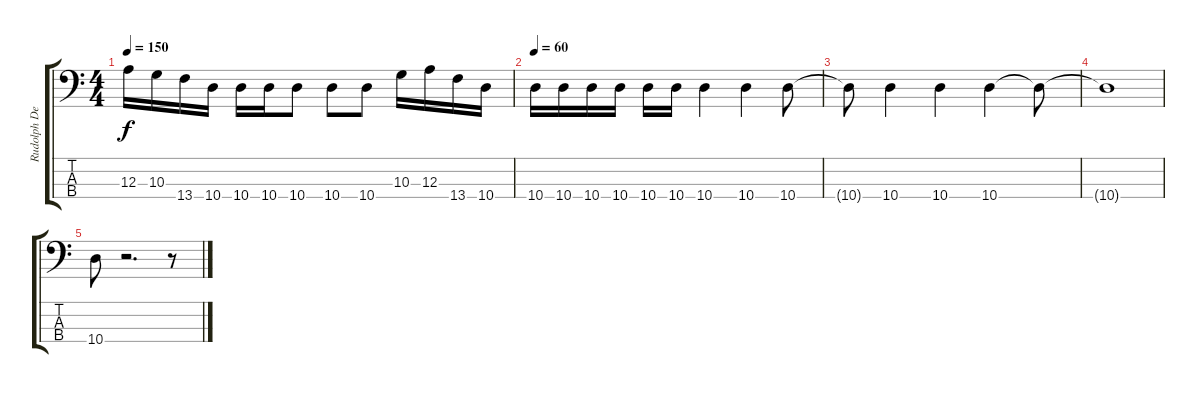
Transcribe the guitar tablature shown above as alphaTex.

\track ("Rudolph De Borst" "Rudolph De") {instrument electricbasspick}
\staff {score tabs}
\tuning (G2 D2 A1 E1) {hide}
\ts (4 4)
\tempo 150
\clef f4
\ks c
12.3.16{dy f} 10.3.16 13.4.16 10.4.16 10.4.16 10.4.16 10.4.8 10.4.8 10.4.8 10.3.16 12.3.16 13.4.16 10.4.16 |
\tempo 60
10.4.16 10.4.16 10.4.16 10.4.16 10.4.16 10.4.16 10.4.4 10.4.4 10.4.8 |
10.4{t}.8 10.4.4 10.4.4 10.4.4 10.4{t}.8 |
10.4{t}.1 |
10.4.8 r.2{d} r.8
